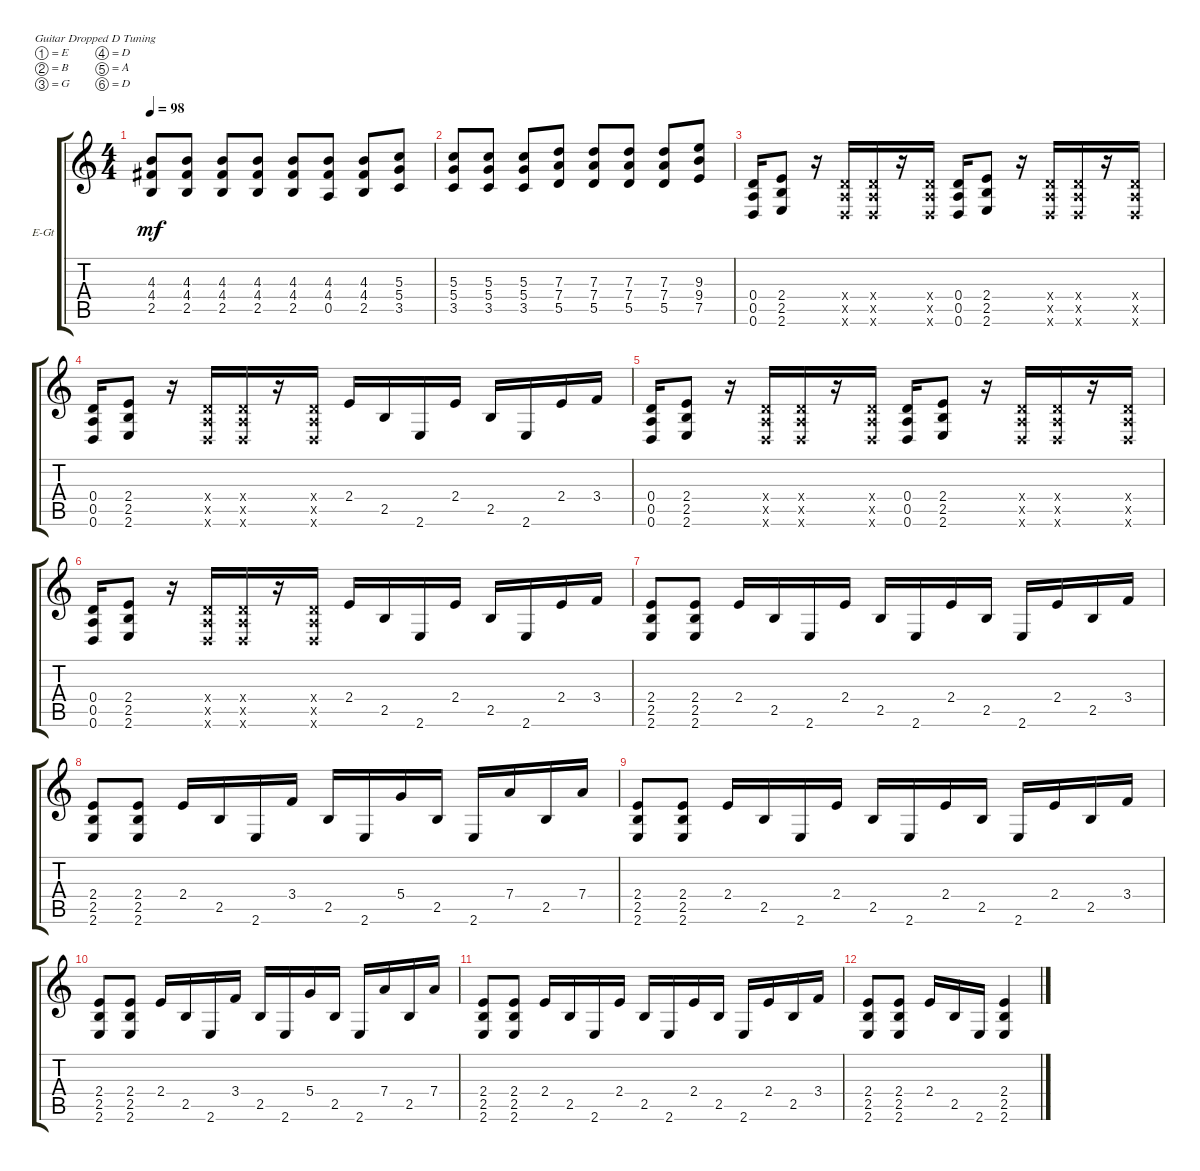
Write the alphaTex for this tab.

\defaultSystemsLayout 4
\bracketExtendMode groupsimilarinstruments
\firstSystemTrackNameOrientation horizontal
\otherSystemsTrackNameOrientation horizontal
\track ("Rich Ward (Lead)" "E-Gt") {instrument distortionguitar}
\staff {score tabs}
\tuning (E4 B3 G3 D3 A2 D2)
\ts (4 4)
\tempo 98
\clef g2
\ks c
(4.4 2.5 4.3).8{dy mf} (4.4 2.5 4.3).8 (4.4 2.5 4.3).8 (4.4 2.5 4.3).8 (4.4 2.5 4.3).8 (4.4 0.5 4.3).8 (4.4 2.5 4.3).8 (5.4 3.5 5.3).8 |
(3.5 5.4 5.3).8 (3.5 5.4 5.3).8 (3.5 5.4 5.3).8 (5.5 7.4 7.3).8 (5.5 7.4 7.3).8 (5.5 7.4 7.3).8 (5.5 7.4 7.3).8 (7.5 9.4 9.3).8 |
(0.6 0.5 0.4).16 (2.4 2.5 2.6).8 r.16 (0.4{x} 0.6{x} 0.5{x}).16 (0.6{x} 0.5{x} 0.4{x}).16 r.16 (0.6{x} 0.5{x} 0.4{x}).16 (0.4 0.5 0.6).16 (2.6 2.5 2.4).8 r.16 (0.6{x} 0.5{x} 0.4{x}).16 (0.4{x} 0.5{x} 0.6{x}).16 r.16 (0.6{x} 0.5{x} 0.4{x}).16 |
(0.6 0.5 0.4).16 (2.4 2.5 2.6).8 r.16 (0.4{x} 0.6{x} 0.5{x}).16 (0.6{x} 0.5{x} 0.4{x}).16 r.16 (0.6{x} 0.5{x} 0.4{x}).16 2.4.16 2.5.16 2.6.16 2.4.16 2.5.16 2.6.16 2.4.16 3.4.16 |
(0.6 0.5 0.4).16 (2.4 2.5 2.6).8 r.16 (0.4{x} 0.6{x} 0.5{x}).16 (0.6{x} 0.5{x} 0.4{x}).16 r.16 (0.6{x} 0.5{x} 0.4{x}).16 (0.4 0.5 0.6).16 (2.6 2.5 2.4).8 r.16 (0.6{x} 0.5{x} 0.4{x}).16 (0.4{x} 0.5{x} 0.6{x}).16 r.16 (0.6{x} 0.5{x} 0.4{x}).16 |
(0.6 0.5 0.4).16 (2.4 2.5 2.6).8 r.16 (0.4{x} 0.6{x} 0.5{x}).16 (0.6{x} 0.5{x} 0.4{x}).16 r.16 (0.6{x} 0.5{x} 0.4{x}).16 2.4.16 2.5.16 2.6.16 2.4.16 2.5.16 2.6.16 2.4.16 3.4.16 |
(2.6 2.4 2.5).8 (2.6 2.5 2.4).8 2.4.16 2.5.16 2.6.16 2.4.16 2.5.16 2.6.16 2.4.16 2.5.16 2.6.16 2.4.16 2.5.16 3.4.16 |
(2.6 2.4 2.5).8 (2.6 2.5 2.4).8 2.4.16 2.5.16 2.6.16 3.4.16 2.5.16 2.6.16 5.4.16 2.5.16 2.6.16 7.4.16 2.5.16 7.4.16 |
(2.6 2.4 2.5).8 (2.6 2.5 2.4).8 2.4.16 2.5.16 2.6.16 2.4.16 2.5.16 2.6.16 2.4.16 2.5.16 2.6.16 2.4.16 2.5.16 3.4.16 |
(2.6 2.4 2.5).8 (2.6 2.5 2.4).8 2.4.16 2.5.16 2.6.16 3.4.16 2.5.16 2.6.16 5.4.16 2.5.16 2.6.16 7.4.16 2.5.16 7.4.16 |
(2.6 2.4 2.5).8 (2.6 2.5 2.4).8 2.4.16 2.5.16 2.6.16 2.4.16 2.5.16 2.6.16 2.4.16 2.5.16 2.6.16 2.4.16 2.5.16 3.4.16 |
(2.6 2.4 2.5).8 (2.6 2.5 2.4).8 2.4.16 2.5.16 2.6.16 (2.4 2.5 2.6).4
